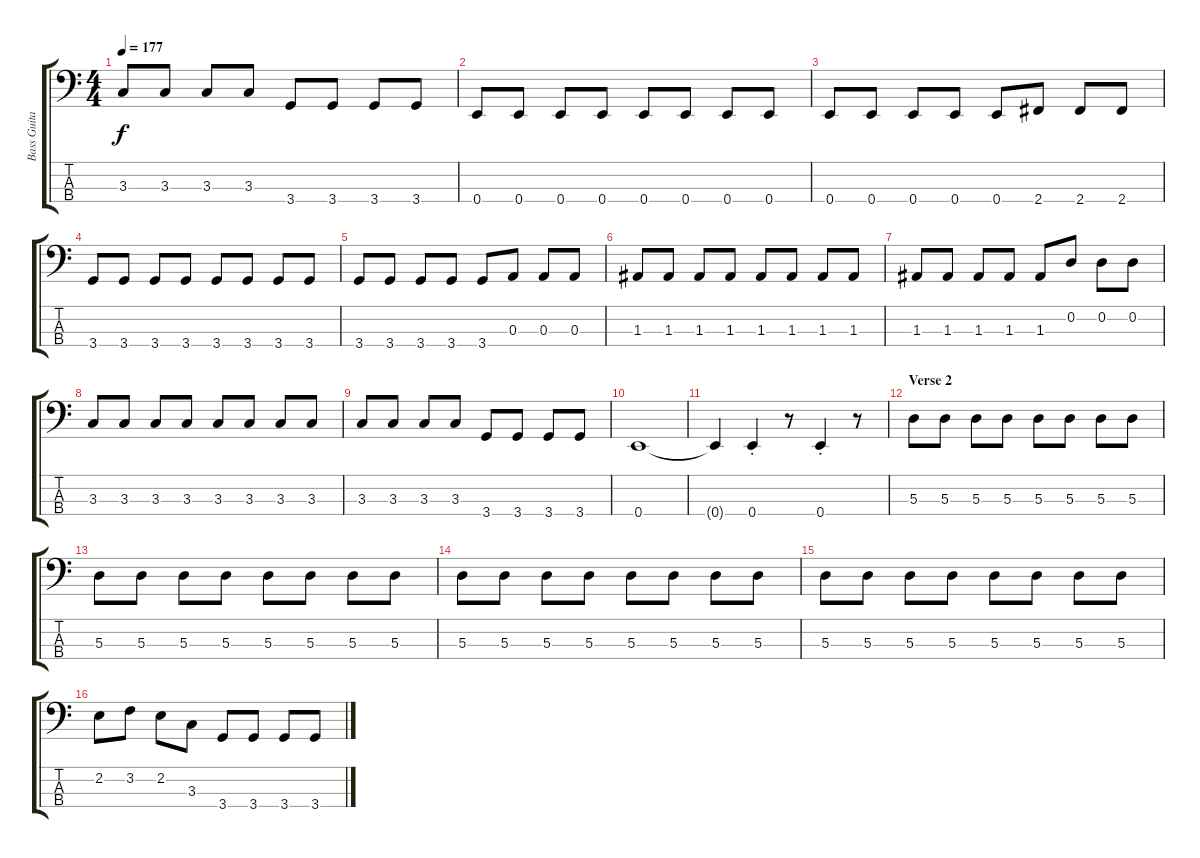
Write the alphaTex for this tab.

\track ("Bass Guitar" "Bass Guita") {instrument electricbasspick}
\staff {score tabs}
\tuning (G2 D2 A1 E1) {hide}
\ts (4 4)
\tempo 177
\clef f4
\ks c
3.3.8{dy f} 3.3.8 3.3.8 3.3.8 3.4.8 3.4.8 3.4.8 3.4.8 |
0.4.8 0.4.8 0.4.8 0.4.8 0.4.8 0.4.8 0.4.8 0.4.8 |
0.4.8 0.4.8 0.4.8 0.4.8 0.4.8 2.4.8 2.4.8 2.4.8 |
3.4.8 3.4.8 3.4.8 3.4.8 3.4.8 3.4.8 3.4.8 3.4.8 |
3.4.8 3.4.8 3.4.8 3.4.8 3.4.8 0.3.8 0.3.8 0.3.8 |
1.3.8 1.3.8 1.3.8 1.3.8 1.3.8 1.3.8 1.3.8 1.3.8 |
1.3.8 1.3.8 1.3.8 1.3.8 1.3.8 0.2.8 0.2.8 0.2.8 |
3.3.8 3.3.8 3.3.8 3.3.8 3.3.8 3.3.8 3.3.8 3.3.8 |
3.3.8 3.3.8 3.3.8 3.3.8 3.4.8 3.4.8 3.4.8 3.4.8 |
0.4.1 |
0.4{t}.4 0.4{st}.4 r.8 0.4{st}.4 r.8 |
\section ("" "Verse 2")
5.3.8 5.3.8 5.3.8 5.3.8 5.3.8 5.3.8 5.3.8 5.3.8 |
5.3.8 5.3.8 5.3.8 5.3.8 5.3.8 5.3.8 5.3.8 5.3.8 |
5.3.8 5.3.8 5.3.8 5.3.8 5.3.8 5.3.8 5.3.8 5.3.8 |
5.3.8 5.3.8 5.3.8 5.3.8 5.3.8 5.3.8 5.3.8 5.3.8 |
2.2.8 3.2.8 2.2.8 3.3.8 3.4.8 3.4.8 3.4.8 3.4.8
